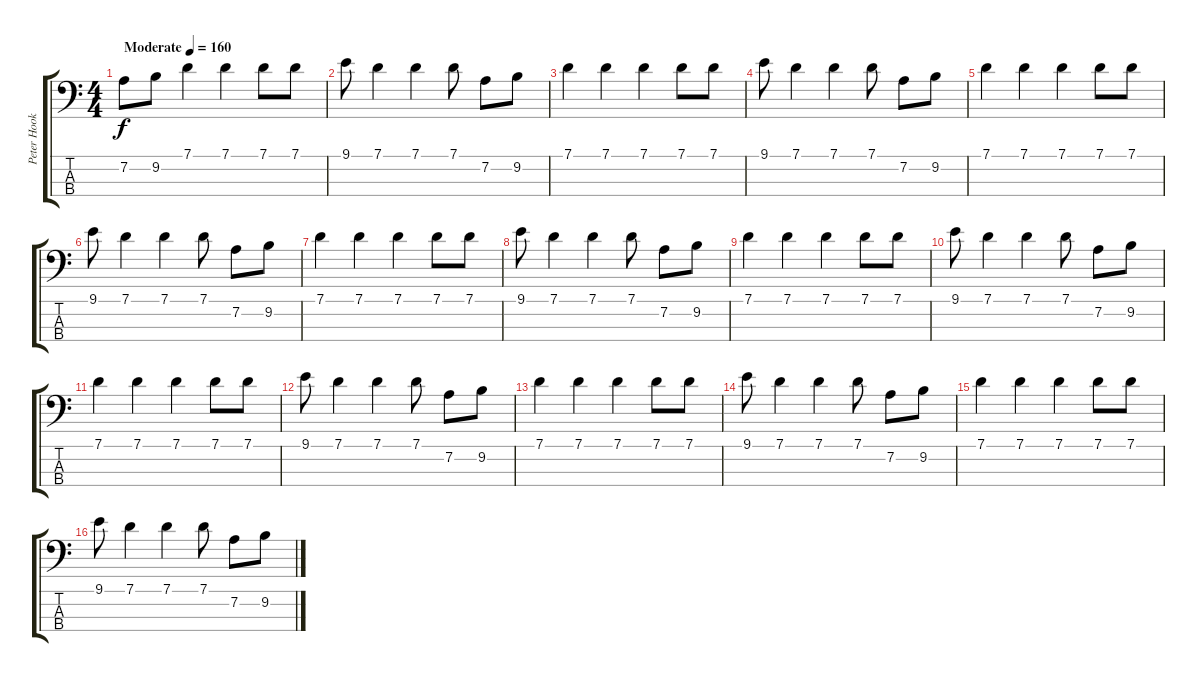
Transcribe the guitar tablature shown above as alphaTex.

\track ("Peter Hook" "Peter Hook") {instrument electricbasspick}
\staff {score tabs}
\tuning (G2 D2 A1 E1) {hide}
\ts (4 4)
\tempo (160 "Moderate")
\clef f4
\ks c
7.2.8{dy f instrument electricbasspick} 9.2.8 7.1.4 7.1.4 7.1.8 7.1.8 |
9.1.8 7.1.4 7.1.4 7.1.8 7.2.8 9.2.8 |
7.1.4 7.1.4 7.1.4 7.1.8 7.1.8 |
9.1.8 7.1.4 7.1.4 7.1.8 7.2.8 9.2.8 |
7.1.4 7.1.4 7.1.4 7.1.8 7.1.8 |
9.1.8 7.1.4 7.1.4 7.1.8 7.2.8 9.2.8 |
7.1.4 7.1.4 7.1.4 7.1.8 7.1.8 |
9.1.8 7.1.4 7.1.4 7.1.8 7.2.8 9.2.8 |
7.1.4 7.1.4 7.1.4 7.1.8 7.1.8 |
9.1.8 7.1.4 7.1.4 7.1.8 7.2.8 9.2.8 |
7.1.4 7.1.4 7.1.4 7.1.8 7.1.8 |
9.1.8 7.1.4 7.1.4 7.1.8 7.2.8 9.2.8 |
7.1.4 7.1.4 7.1.4 7.1.8 7.1.8 |
9.1.8 7.1.4 7.1.4 7.1.8 7.2.8 9.2.8 |
7.1.4 7.1.4 7.1.4 7.1.8 7.1.8 |
9.1.8 7.1.4 7.1.4 7.1.8 7.2.8 9.2.8
